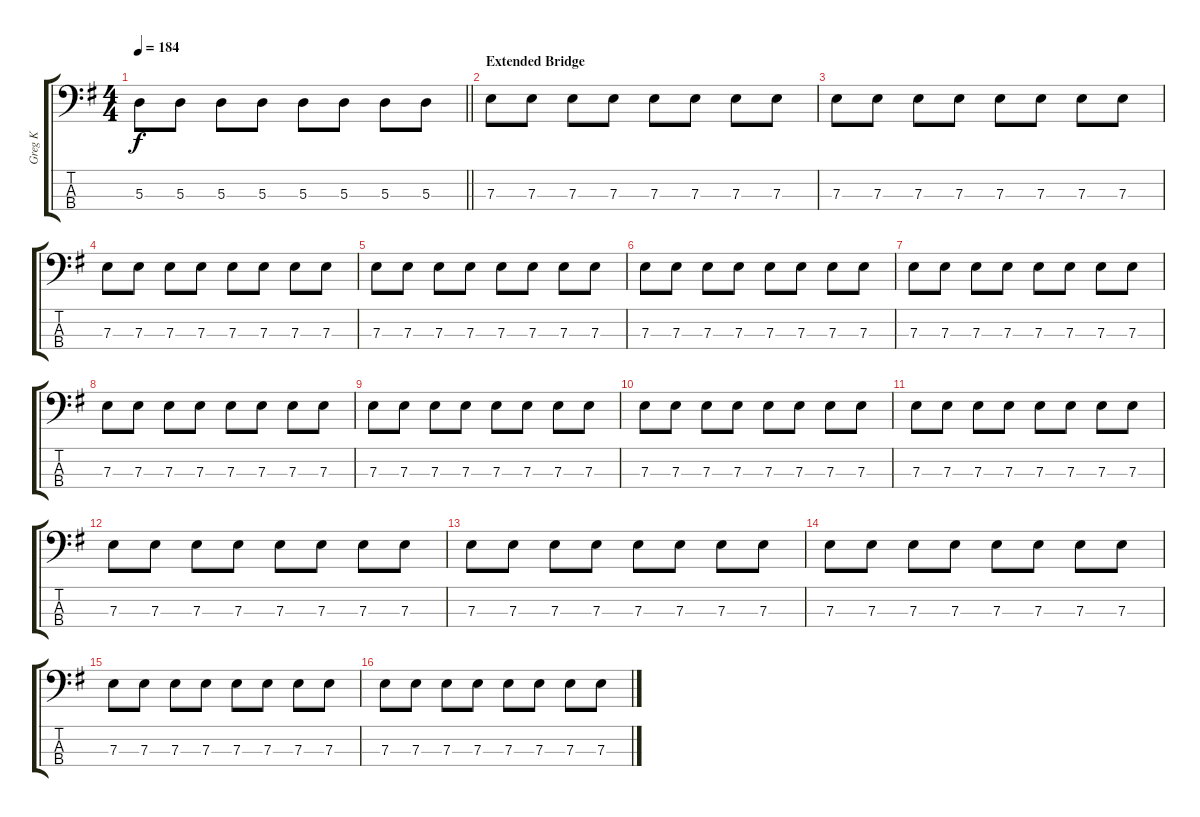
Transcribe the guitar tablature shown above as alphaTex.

\track ("Greg K" "Greg K") {instrument electricbasspick}
\staff {score tabs}
\tuning (G2 D2 A1 E1) {hide}
\ts (4 4)
\tempo 184
\clef f4
\barLineRight lightlight
\ks eminor
5.3.8{dy f} 5.3.8 5.3.8 5.3.8 5.3.8 5.3.8 5.3.8 5.3.8 |
\section ("" "Extended Bridge")
7.3.8 7.3.8 7.3.8 7.3.8 7.3.8 7.3.8 7.3.8 7.3.8 |
7.3.8 7.3.8 7.3.8 7.3.8 7.3.8 7.3.8 7.3.8 7.3.8 |
7.3.8 7.3.8 7.3.8 7.3.8 7.3.8 7.3.8 7.3.8 7.3.8 |
7.3.8 7.3.8 7.3.8 7.3.8 7.3.8 7.3.8 7.3.8 7.3.8 |
7.3.8 7.3.8 7.3.8 7.3.8 7.3.8 7.3.8 7.3.8 7.3.8 |
7.3.8 7.3.8 7.3.8 7.3.8 7.3.8 7.3.8 7.3.8 7.3.8 |
7.3.8 7.3.8 7.3.8 7.3.8 7.3.8 7.3.8 7.3.8 7.3.8 |
7.3.8 7.3.8 7.3.8 7.3.8 7.3.8 7.3.8 7.3.8 7.3.8 |
7.3.8 7.3.8 7.3.8 7.3.8 7.3.8 7.3.8 7.3.8 7.3.8 |
7.3.8 7.3.8 7.3.8 7.3.8 7.3.8 7.3.8 7.3.8 7.3.8 |
7.3.8 7.3.8 7.3.8 7.3.8 7.3.8 7.3.8 7.3.8 7.3.8 |
7.3.8 7.3.8 7.3.8 7.3.8 7.3.8 7.3.8 7.3.8 7.3.8 |
7.3.8 7.3.8 7.3.8 7.3.8 7.3.8 7.3.8 7.3.8 7.3.8 |
7.3.8 7.3.8 7.3.8 7.3.8 7.3.8 7.3.8 7.3.8 7.3.8 |
7.3.8 7.3.8 7.3.8 7.3.8 7.3.8 7.3.8 7.3.8 7.3.8
